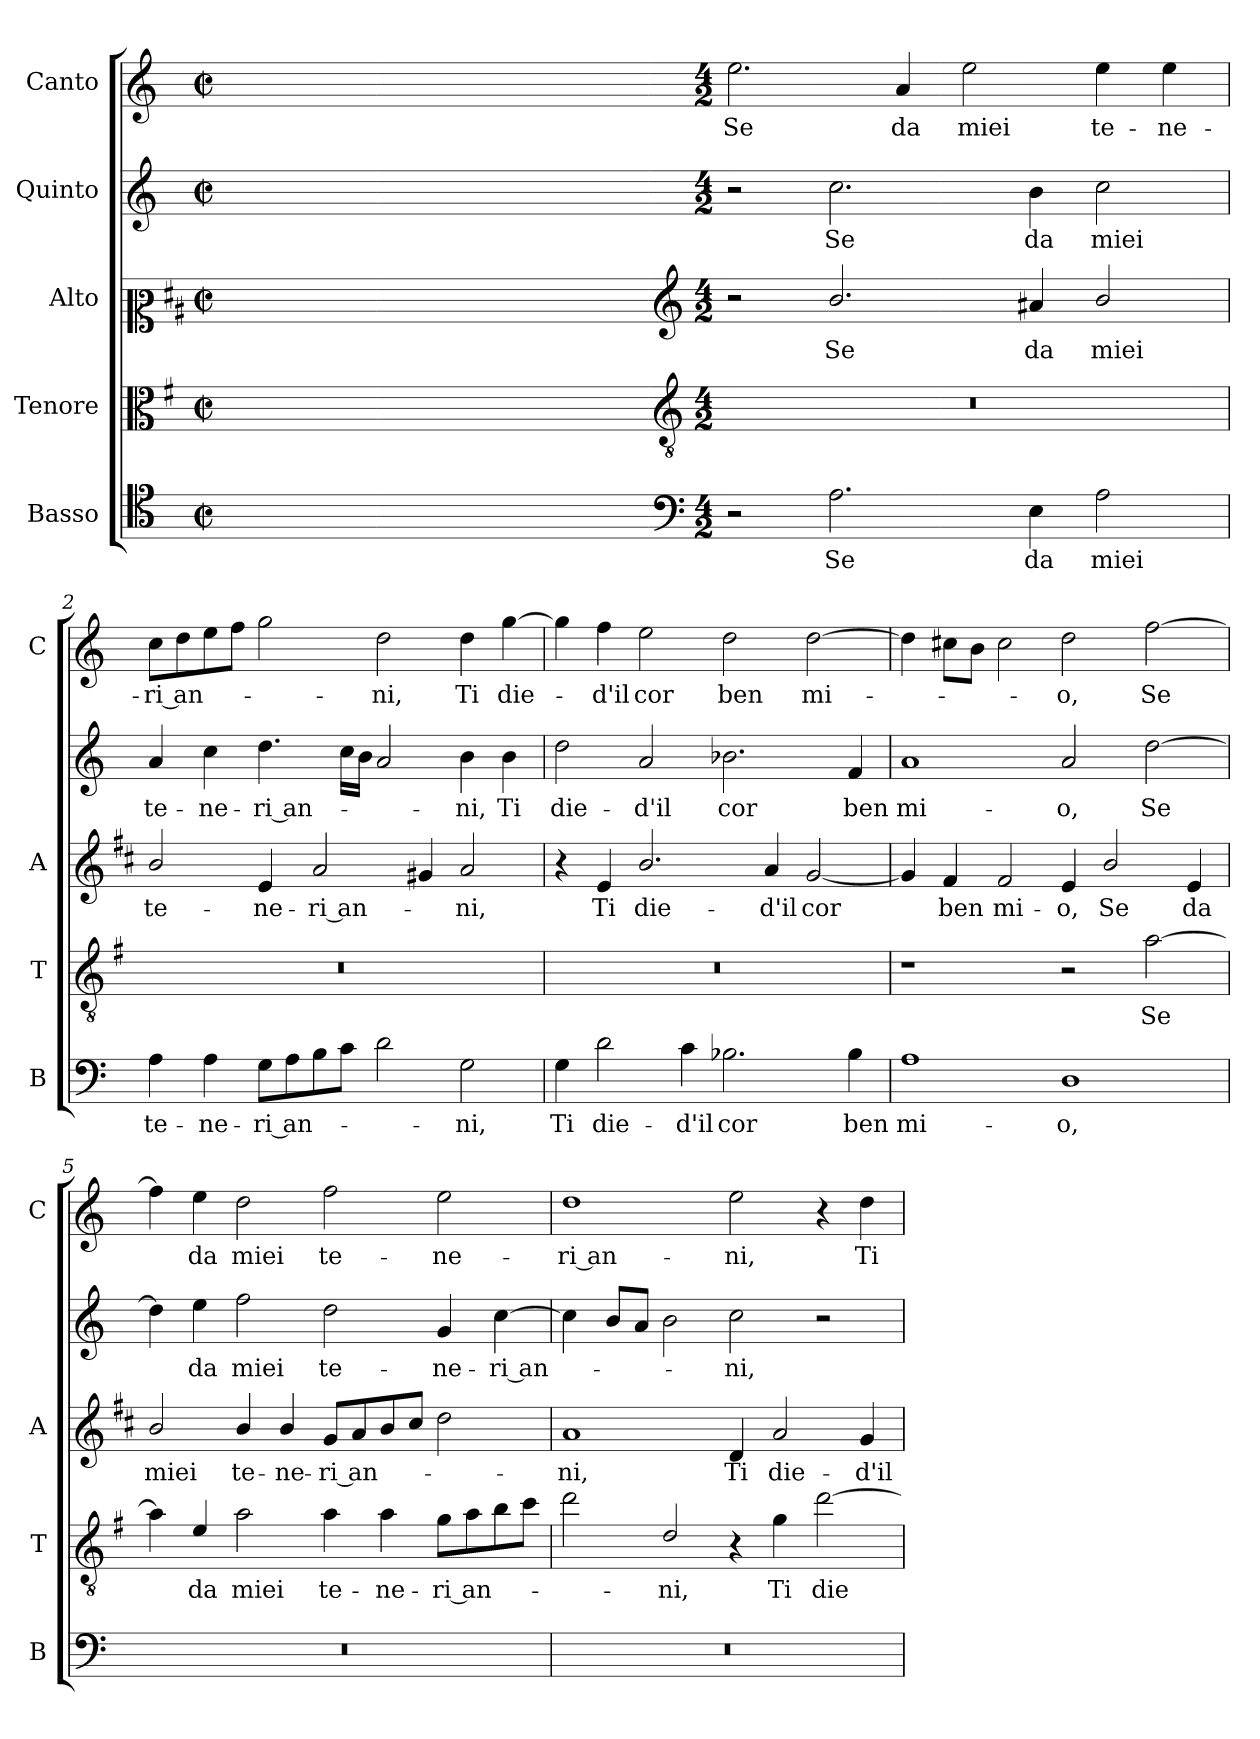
**kern	**text	**kern	**text	**kern	**text	**kern	**text	**kern	**text
*part5	*part5	*part4	*part4	*part3	*part3	*part2	*part2	*part1	*part1
*staff5	*staff5	*staff4	*staff4	*staff3	*staff3	*staff2	*staff2	*staff1	*staff1
*I"Basso	*	*I"Tenore	*	*I"Alto	*	*I"Quinto	*	*I"Canto	*
*I'B	*	*I'T	*	*I'A	*	*	*	*I'C	*
*clefC4	*	*clefC3	*	*clefC2	*	*clefG2	*	*clefG2	*
*	*	*ITrd4c7	*	*ITrd1c2	*	*	*	*	*
*k[]	*	*k[]	*	*k[]	*	*k[]	*	*k[]	*
*C:	*	*C:	*	*C:	*	*C:	*	*C:	*
*M2/2	*	*M2/2	*	*M2/2	*	*M2/2	*	*M2/2	*
*met(c|)	*	*met(c|)	*	*met(c|)	*	*met(c|)	*	*met(c|)	*
=	=	=	=	=	=	=	=	=	=
1ryy	.	1ryy	.	1ryy	.	1ryy	.	1ryy	.
=1X-	=1X-	=1X-	=1X-	=1X-	=1X-	=1X-	=1X-	=1X-	=1X-
4ryy	.	4ryy	.	4ryy	.	4ryy	.	4ryy	.
4ryy	.	4ryy	.	4ryy	.	4ryy	.	4ryy	.
4ryy	.	4ryy	.	4ryy	.	4ryy	.	4ryy	.
4ryy	.	4ryy	.	4ryy	.	4ryy	.	4ryy	.
=1-	=1-	=1-	=1-	=1-	=1-	=1-	=1-	=1-	=1-
*clefF4	*	*clefGv2	*	*clefG2	*	*	*	*	*
*M4/2	*	*M4/2	*	*M4/2	*	*M4/2	*	*M4/2	*
!	!	!	!	!	!	!	!	!	!LO:LY:b
2r	.	0r	.	2r	.	2r	.	2.ee\	Se
!	!LO:LY:b	!	!	!	!LO:LY:b	!	!LO:LY:b	!	!
2.A\	Se	.	.	2.a/	Se	2.cc\	Se	.	.
!	!	!	!	!	!	!	!	!	!LO:LY:b
.	.	.	.	.	.	.	.	4a/	da
!	!	!	!	!	!	!	!	!	!LO:LY:b
.	.	.	.	.	.	.	.	2ee\	miei
!	!LO:LY:b	!	!	!	!LO:LY:b	!	!LO:LY:b	!	!
4E\	da	.	.	4g#X/	da	4b\	da	.	.
!	!LO:LY:b	!	!	!	!LO:LY:b	!	!LO:LY:b	!	!LO:LY:b
2A\	miei	.	.	2a/	miei	2cc\	miei	4ee\	te-
!	!	!	!	!	!	!	!	!	!LO:LY:b
.	.	.	.	.	.	.	.	4ee\	-ne-
=2	=2	=2	=2	=2	=2	=2	=2	=2	=2
!	!LO:LY:b	!	!	!	!LO:LY:b	!	!LO:LY:b	!	!LO:LY:b
4A\	te-	0r	.	2a/	te-	4a/	te-	8cc\L	-ri an-
.	.	.	.	.	.	.	.	8dd\	.
!	!LO:LY:b	!	!	!	!	!	!LO:LY:b	!	!
4A\	-ne-	.	.	.	.	4cc\	-ne-	8ee\	.
.	.	.	.	.	.	.	.	8ff\J	.
!	!LO:LY:b	!	!	!	!LO:LY:b	!	!LO:LY:b	!	!
8G\L	-ri an-	.	.	4d/	-ne-	4.dd\	-ri an-	2gg\	.
8A\	.	.	.	.	.	.	.	.	.
!	!	!	!	!	!LO:LY:b	!	!	!	!
8B\	.	.	.	2g/	-ri an-	.	.	.	.
8c\J	.	.	.	.	.	16cc\LL	.	.	.
.	.	.	.	.	.	16b\JJ	.	.	.
!	!	!	!	!	!	!	!	!	!LO:LY:b
2d\	.	.	.	.	.	2a/	.	2dd\	-ni,
.	.	.	.	4f#X/	.	.	.	.	.
!	!LO:LY:b	!	!	!	!LO:LY:b	!	!LO:LY:b	!	!LO:LY:b
2G\	-ni,	.	.	2g/	-ni,	4b\	-ni,	4dd\	Ti
!	!	!	!	!	!	!	!LO:LY:b	!	!LO:LY:b
.	.	.	.	.	.	4b\	Ti	[4gg\	die-
!!LO:LB:g=z
=3	=3	=3	=3	=3	=3	=3	=3	=3	=3
!	!LO:LY:b	!	!	!	!	!	!LO:LY:b	!	!
4G\	Ti	0r	.	4r	.	2dd\	die-	4gg\]	.
!	!LO:LY:b	!	!	!	!LO:LY:b	!	!	!	!LO:LY:b
2d\	die-	.	.	4d/	Ti	.	.	4ff\	-d'il
!	!	!	!	!	!LO:LY:b	!	!LO:LY:b	!	!LO:LY:b
.	.	.	.	2.a/	die-	2a/	-d'il	2ee\	cor
!	!LO:LY:b	!	!	!	!	!	!	!	!
4c\	-d'il	.	.	.	.	.	.	.	.
!	!LO:LY:b	!	!	!	!	!	!LO:LY:b	!	!LO:LY:b
2.B-X\	cor	.	.	.	.	2.b-X\	cor	2dd\	ben
!	!	!	!	!	!LO:LY:b	!	!	!	!
.	.	.	.	4g/	-d'il	.	.	.	.
!	!	!	!	!	!LO:LY:b	!	!	!	!LO:LY:b
.	.	.	.	[2f/	cor	.	.	[2dd\	mi-
!	!LO:LY:b	!	!	!	!	!	!LO:LY:b	!	!
4B-\	ben	.	.	.	.	4f/	ben	.	.
=4	=4	=4	=4	=4	=4	=4	=4	=4	=4
!	!LO:LY:b	!	!	!	!	!	!LO:LY:b	!	!
1A	mi-	1r	.	4f/]	.	1a	mi-	4dd\]	.
!	!	!	!	!	!LO:LY:b	!	!	!	!
.	.	.	.	4e/	ben	.	.	8cc#X\L	.
.	.	.	.	.	.	.	.	8b\J	.
!	!	!	!	!	!LO:LY:b	!	!	!	!
.	.	.	.	2e/	mi-	.	.	2cc#\	.
!	!LO:LY:b	!	!	!	!LO:LY:b	!	!LO:LY:b	!	!LO:LY:b
1D	-o,	2r	.	4d/	-o,	2a/	-o,	2dd\	-o,
!	!	!	!	!	!LO:LY:b	!	!	!	!
.	.	.	.	2a/	Se	.	.	.	.
!	!	!	!LO:LY:b	!	!	!	!LO:LY:b	!	!LO:LY:b
.	.	[2d\	Se	.	.	[2dd\	Se	[2ff\	Se
!	!	!	!	!	!LO:LY:b	!	!	!	!
.	.	.	.	4d/	da	.	.	.	.
=5	=5	=5	=5	=5	=5	=5	=5	=5	=5
!	!	!	!	!	!LO:LY:b	!	!	!	!
0r	.	4d\]	.	2a/	miei	4dd\]	.	4ff\]	.
!	!	!	!LO:LY:b	!	!	!	!LO:LY:b	!	!LO:LY:b
.	.	4A/	da	.	.	4ee\	da	4ee\	da
!	!	!	!LO:LY:b	!	!LO:LY:b	!	!LO:LY:b	!	!LO:LY:b
.	.	2d\	miei	4a/	te-	2ff\	miei	2dd\	miei
!	!	!	!	!	!LO:LY:b	!	!	!	!
.	.	.	.	4a/	-ne-	.	.	.	.
!	!	!	!LO:LY:b	!	!LO:LY:b	!	!LO:LY:b	!	!LO:LY:b
.	.	4d\	te-	8f/L	-ri an-	2dd\	te-	2ff\	te-
.	.	.	.	8g/	.	.	.	.	.
!	!	!	!LO:LY:b	!	!	!	!	!	!
.	.	4d\	-ne-	8a/	.	.	.	.	.
.	.	.	.	8b/J	.	.	.	.	.
!	!	!	!LO:LY:b	!	!	!	!LO:LY:b	!	!LO:LY:b
.	.	8c\L	-ri an-	2cc\	.	4g/	-ne-	2ee\	-ne-
.	.	8d\	.	.	.	.	.	.	.
!	!	!	!	!	!	!	!LO:LY:b	!	!
.	.	8e\	.	.	.	[4cc\	-ri an-	.	.
.	.	8f\J	.	.	.	.	.	.	.
=6	=6	=6	=6	=6	=6	=6	=6	=6	=6
!	!	!	!	!	!LO:LY:b	!	!	!	!LO:LY:b
0r	.	2g\	.	1g	-ni,	4cc\]	.	1dd	-ri an-
.	.	.	.	.	.	8b/L	.	.	.
.	.	.	.	.	.	8a/J	.	.	.
!	!	!	!LO:LY:b	!	!	!	!	!	!
.	.	2G/	-ni,	.	.	2b\	.	.	.
!	!	!	!	!	!LO:LY:b	!	!LO:LY:b	!	!LO:LY:b
.	.	4r	.	4c/	Ti	2cc\	-ni,	2ee\	-ni,
!	!	!	!LO:LY:b	!	!LO:LY:b	!	!	!	!
.	.	4c\	Ti	2g/	die-	.	.	.	.
!	!	!	!LO:LY:b	!	!	!	!	!	!
.	.	[2g\	die-	.	.	2r	.	4r	.
!	!	!	!	!	!LO:LY:b	!	!	!	!LO:LY:b
.	.	.	.	4f/	-d'il	.	.	4dd\	Ti
=	=	=	=	=	=	=	=	=	=
*-	*-	*-	*-	*-	*-	*-	*-	*-	*-
